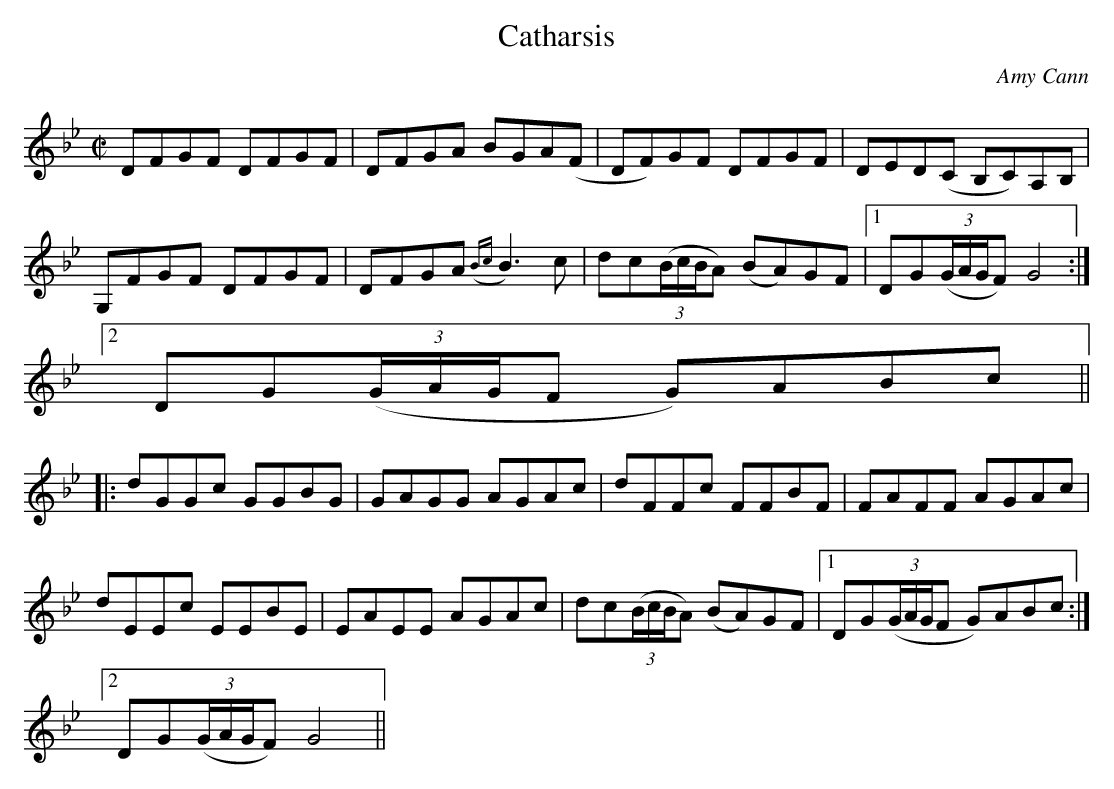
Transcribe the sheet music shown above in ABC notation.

X:1
T:Catharsis
M:C|
L:1/8
C:Amy Cann
K:Gm
DFGF DFGF|DFGA BGA(F|DF)GF DFGF|DED(C B,C)A,B,|
G,FGF DFGF|DFGA ({Bc}B3)c|dc((3B/c/B/A) (BA)GF|1 DG((3G/A/G/F)G4:|2
DG((3G/A/G/F G)ABc||
|:dGGc GGBG|GAGG AGAc|dFFc FFBF|FAFF AGAc|
dEEc EEBE|EAEE AGAc|dc((3B/c/B/A) (BA)GF|1 DG((3G/A/G/F G)ABc:|2
DG((3G/A/G/F)G4||
